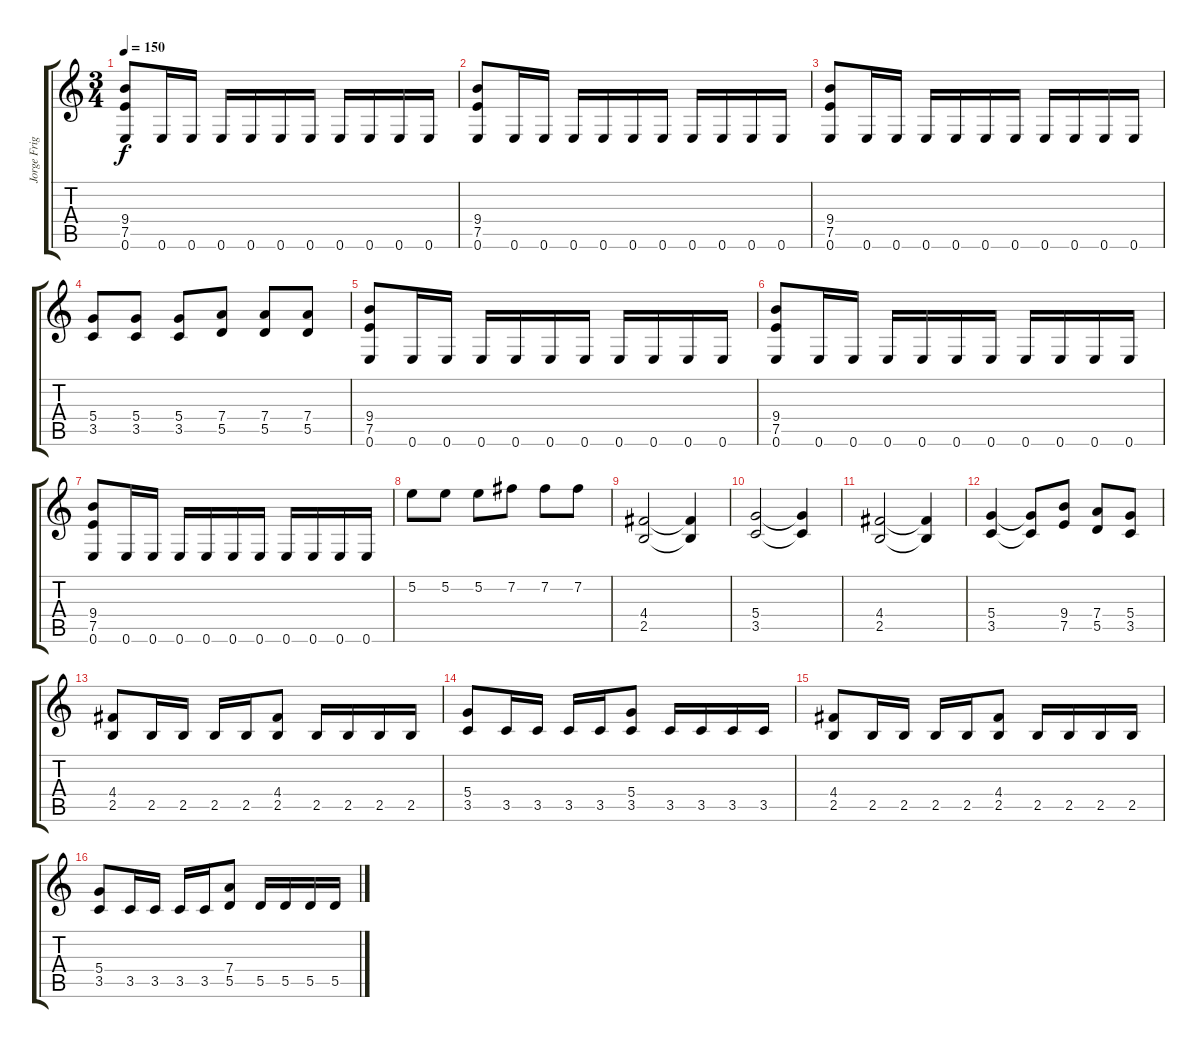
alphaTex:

\track ("Jorge Frigerio Base R" "Jorge Frig") {instrument overdrivenguitar}
\staff {score tabs}
\tuning (E4 B3 G3 D3 A2 E2) {hide}
\ts (3 4)
\tempo 150
\clef g2
\ks c
(9.4 7.5 0.6).8{dy f} 0.6.16 0.6.16 0.6.16 0.6.16 0.6.16 0.6.16 0.6.16 0.6.16 0.6.16 0.6.16 |
(9.4 7.5 0.6).8 0.6.16 0.6.16 0.6.16 0.6.16 0.6.16 0.6.16 0.6.16 0.6.16 0.6.16 0.6.16 |
(9.4 7.5 0.6).8 0.6.16 0.6.16 0.6.16 0.6.16 0.6.16 0.6.16 0.6.16 0.6.16 0.6.16 0.6.16 |
(5.4 3.5).8 (5.4 3.5).8 (5.4 3.5).8 (7.4 5.5).8 (7.4 5.5).8 (7.4 5.5).8 |
(9.4 7.5 0.6).8 0.6.16 0.6.16 0.6.16 0.6.16 0.6.16 0.6.16 0.6.16 0.6.16 0.6.16 0.6.16 |
(9.4 7.5 0.6).8 0.6.16 0.6.16 0.6.16 0.6.16 0.6.16 0.6.16 0.6.16 0.6.16 0.6.16 0.6.16 |
(9.4 7.5 0.6).8 0.6.16 0.6.16 0.6.16 0.6.16 0.6.16 0.6.16 0.6.16 0.6.16 0.6.16 0.6.16 |
5.2.8 5.2.8 5.2.8 7.2.8 7.2.8 7.2.8 |
(4.4 2.5).2 (4.4{t} 2.5{t}).4 |
(5.4 3.5).2 (5.4{t} 3.5{t}).4 |
(4.4 2.5).2 (4.4{t} 2.5{t}).4 |
(5.4 3.5).4 (5.4{t} 3.5{t}).8 (9.4 7.5).8 (7.4 5.5).8 (5.4 3.5).8 |
(4.4 2.5).8 2.5.16 2.5.16 2.5.16 2.5.16 (4.4 2.5).8 2.5.16 2.5.16 2.5.16 2.5.16 |
(5.4 3.5).8 3.5.16 3.5.16 3.5.16 3.5.16 (5.4 3.5).8 3.5.16 3.5.16 3.5.16 3.5.16 |
(4.4 2.5).8 2.5.16 2.5.16 2.5.16 2.5.16 (4.4 2.5).8 2.5.16 2.5.16 2.5.16 2.5.16 |
(5.4 3.5).8 3.5.16 3.5.16 3.5.16 3.5.16 (7.4 5.5).8 5.5.16 5.5.16 5.5.16 5.5.16
